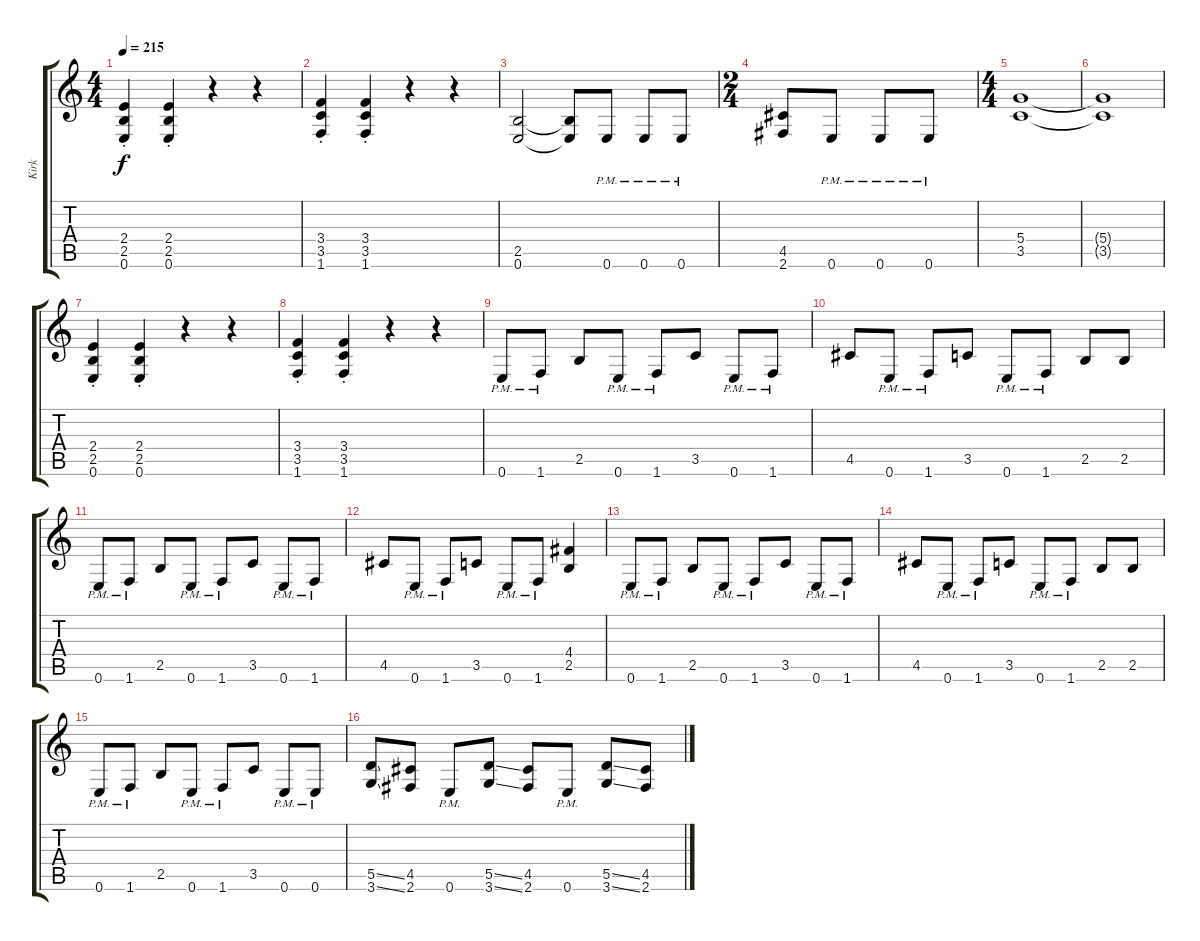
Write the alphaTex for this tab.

\track ("Kirk" "Kirk") {instrument overdrivenguitar}
\staff {score tabs}
\tuning (E4 B3 G3 D3 A2 E2) {hide}
\ts (4 4)
\tempo 215
\clef g2
\ks c
(2.4{st} 2.5{st} 0.6{st}).4{dy f} (2.4{st} 2.5{st} 0.6{st}).4 r.4 r.4 |
(3.4{st} 3.5{st} 1.6{st}).4 (3.4{st} 3.5{st} 1.6{st}).4 r.4 r.4 |
(2.5 0.6).2 (2.5{t} 0.6{t}).8 0.6{pm}.8 0.6{pm}.8 0.6{pm}.8 |
\ts (2 4)
(4.5 2.6).8 0.6{pm}.8 0.6{pm}.8 0.6{pm}.8 |
\ts (4 4)
(5.4 3.5).1 |
(5.4{t} 3.5{t}).1 |
(2.4{st} 2.5{st} 0.6{st}).4 (2.4{st} 2.5{st} 0.6{st}).4 r.4 r.4 |
(3.4{st} 3.5{st} 1.6{st}).4 (3.4{st} 3.5{st} 1.6{st}).4 r.4 r.4 |
0.6{pm}.8 1.6{pm}.8 2.5.8 0.6{pm}.8 1.6{pm}.8 3.5.8 0.6{pm}.8 1.6{pm}.8 |
4.5.8 0.6{pm}.8 1.6{pm}.8 3.5.8 0.6{pm}.8 1.6{pm}.8 2.5.8 2.5.8 |
0.6{pm}.8 1.6{pm}.8 2.5.8 0.6{pm}.8 1.6{pm}.8 3.5.8 0.6{pm}.8 1.6{pm}.8 |
4.5.8 0.6{pm}.8 1.6{pm}.8 3.5.8 0.6{pm}.8 1.6{pm}.8 (4.4 2.5).4 |
0.6{pm}.8 1.6{pm}.8 2.5.8 0.6{pm}.8 1.6{pm}.8 3.5.8 0.6{pm}.8 1.6{pm}.8 |
4.5.8 0.6{pm}.8 1.6{pm}.8 3.5.8 0.6{pm}.8 1.6{pm}.8 2.5.8 2.5.8 |
0.6{pm}.8 1.6{pm}.8 2.5.8 0.6{pm}.8 1.6{pm}.8 3.5.8 0.6{pm}.8 0.6{pm}.8 |
(5.5{ss} 3.6{ss}).8 (4.5 2.6).8 0.6{pm}.8 (5.5{ss} 3.6{ss}).8 (4.5 2.6).8 0.6{pm}.8 (5.5{ss} 3.6{ss}).8 (4.5 2.6).8
